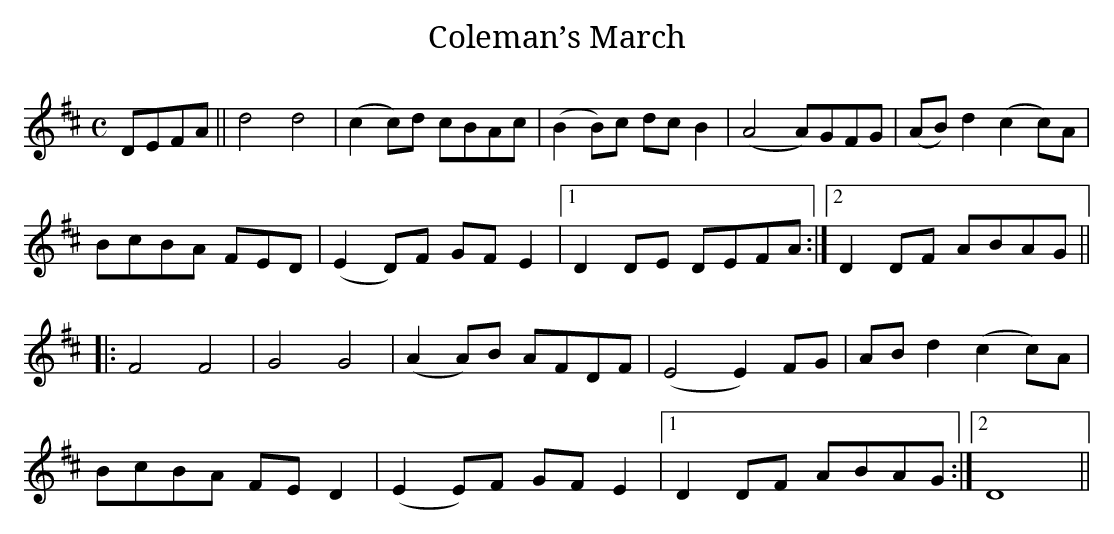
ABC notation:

X:1
T:Coleman’s March
M:C
L:1/8
K:D
DEFA || d4 d4 | (c2 c)d cBAc | (B2 B)c dc B2 | (A4 A)GFG | (AB) d2 (c2 c)A |
BcBA FED | (E2 D)F GF “tr”E2 |1 D2 DE DEFA :|2 D2 DF ABAG ||
|: F4 F4 | G4 G4 | (A2 A)B AFDF | (E4 E2) FG | AB d2 (c2 c)A |
BcBA FE D2 | (E2 E)F GF “tr”E2 |1 D2 DF ABAG :|2 D8 ||
